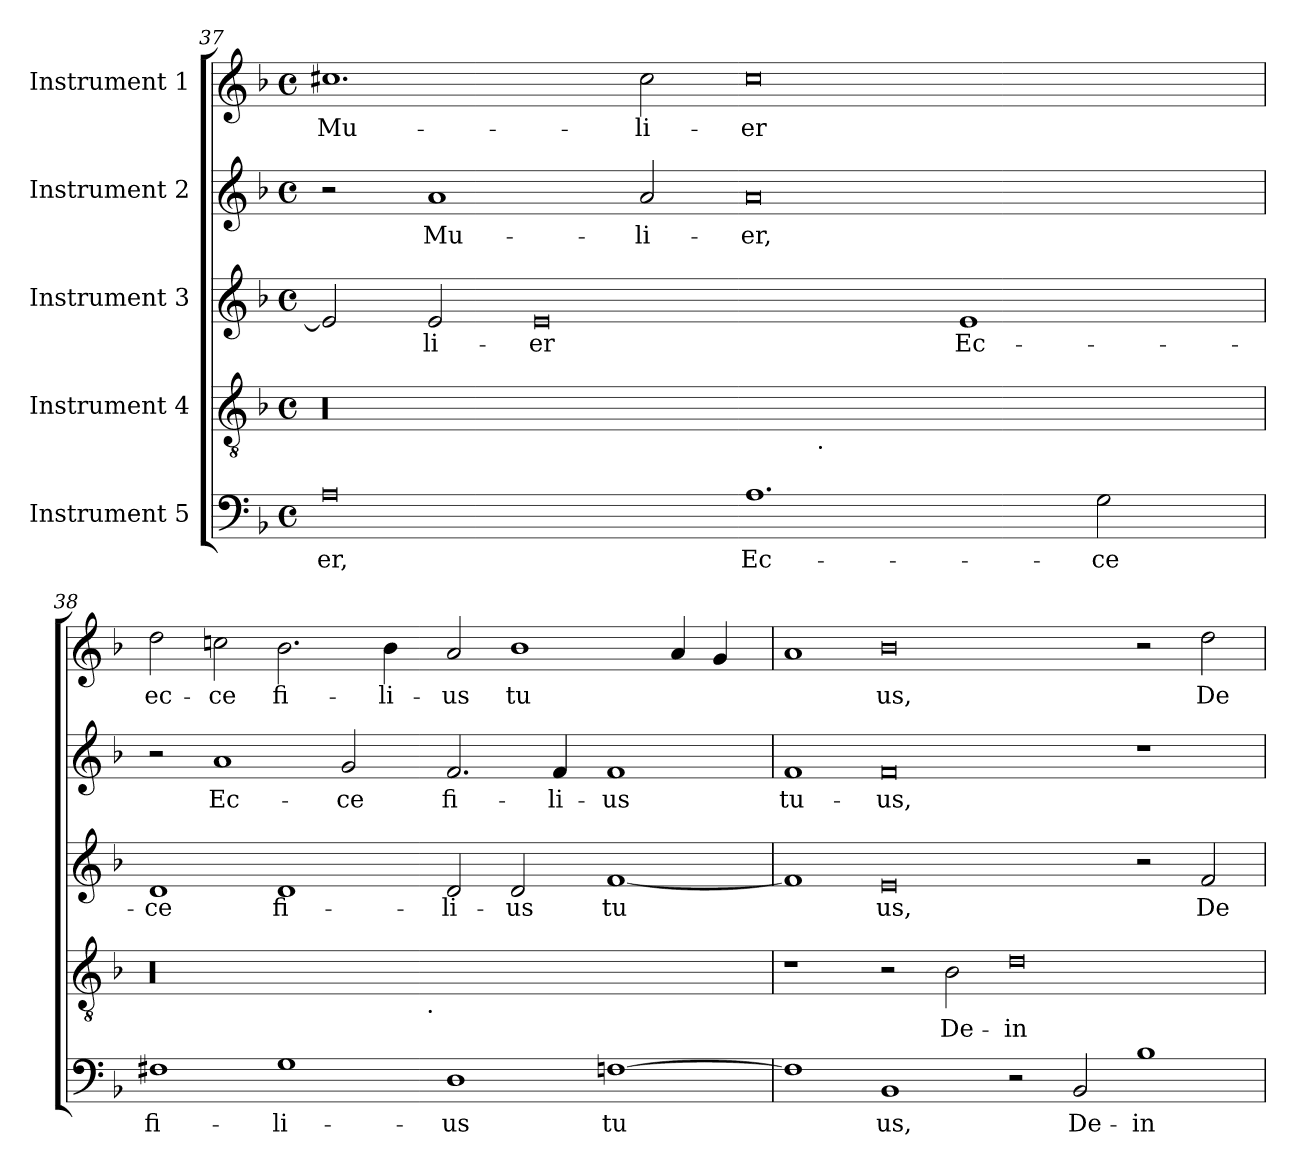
**kern	**text	**kern	**text	**kern	**text	**kern	**text	**kern	**text
*part5	*part5	*part4	*part4	*part3	*part3	*part2	*part2	*part1	*part1
*staff5	*staff5	*staff4	*staff4	*staff3	*staff3	*staff2	*staff2	*staff1	*staff1
*I"Instrument 5	*	*I"Instrument 4	*	*I"Instrument 3	*	*I"Instrument 2	*	*I"Instrument 1	*
*clefF4	*	*clefGv2	*	*clefG2	*	*clefG2	*	*clefG2	*
*k[b-]	*	*k[b-]	*	*k[b-]	*	*k[b-]	*	*k[b-]	*
*F:	*	*F:	*	*F:	*	*F:	*	*F:	*
*M4/4	*	*M4/4	*	*M4/4	*	*M4/4	*	*M4/4	*
*met(c)	*	*met(c)	*	*met(c)	*	*met(c)	*	*met(c)	*
=37	=37	=37	=37	=37	=37	=37	=37	=37	=37
!	!LO:LY:b:rj	!	!	!	!LO:LY:b:rj	!	!	!	!LO:LY:b:rj
*	*	*^	*	*	*	*	*	*	*
0A	-er,	00r	1ryy	.	2e/]	--	2r	.	1.cc#X	Mu-
!	!	!	!	!	!	!LO:LY:b:rj	!	!LO:LY:b:rj	!	!
.	.	.	.	.	2e/	-li-	1a	Mu-	.	.
!	!	!	!	!	!	!LO:LY:b:rj	!	!	!	!
.	.	.	1ryy	.	0e	-er	.	.	.	.
!	!	!	!	!	!	!	!	!LO:LY:b:rj	!	!LO:LY:b:rj
.	.	.	.	.	.	.	2a/	-li-	2cc#\	-li-
!	!LO:LY:b:rj	!	!	!	!	!	!	!LO:LY:b:rj	!	!LO:LY:b:rj
1.A	Ec-	.	8ryy	.	.	.	0a	-er,	0cc#	-er
.	.	.	32.ryy	.	.	.	.	.	.	.
!	!	!	!LO:TX:b:t=.	!	!	!	!	!	!	!
.	.	.	1ryy	.	.	.	.	.	.	.
!	!	!	!	!	!	!LO:LY:b:rj	!	!	!	!
.	.	.	.	.	1e	Ec-	.	.	.	.
.	.	.	2ryy	.	.	.	.	.	.	.
!	!LO:LY:b:rj	!	!	!	!	!	!	!	!	!
2G\	-ce	.	.	.	.	.	.	.	.	.
.	.	.	4ryy	.	.	.	.	.	.	.
.	.	.	16ryy	.	.	.	.	.	.	.
.	.	.	64ryy	.	.	.	.	.	.	.
!!LO:PB:g=z
=38	=38	=38	=38	=38	=38	=38	=38	=38	=38	=38
!	!LO:LY:b:rj	!	!	!	!	!LO:LY:b:rj	!	!	!	!LO:LY:b:rj
1F#X	fi-	00r	1ryy	.	1d	-ce	2r	.	2dd\	ec-
!	!	!	!	!	!	!	!	!LO:LY:b:rj	!	!LO:LY:b:rj
.	.	.	.	.	.	.	1a	Ec-	2ccn\	-ce
!	!LO:LY:b:rj	!	!	!	!	!LO:LY:b:rj	!	!	!	!LO:LY:b:rj
1G	-li-	.	2ryy	.	1d	fi-	.	.	2.b-\	fi-
!	!	!	!	!	!	!	!	!LO:LY:b:rj	!	!
.	.	.	4ryy	.	.	.	2g/	-ce	.	.
!	!	!	!	!	!	!	!	!	!	!LO:LY:b:rj
.	.	.	8ryy	.	.	.	.	.	4b-\	-li-
.	.	.	32.ryy	.	.	.	.	.	.	.
!	!	!	!LO:TX:b:t=.	!	!	!	!	!	!	!
.	.	.	1ryy	.	.	.	.	.	.	.
!	!LO:LY:b:rj	!	!	!	!	!LO:LY:b:rj	!	!LO:LY:b:rj	!	!LO:LY:b:rj
1D	-us	.	.	.	2d/	-li-	2.f/	fi-	2a/	-us
!	!	!	!	!	!	!LO:LY:b:rj	!	!	!	!LO:LY:b:rj
.	.	.	.	.	2d/	-us	.	.	1b-	tu-
!	!	!	!	!	!	!	!	!LO:LY:b:rj	!	!
.	.	.	.	.	.	.	4f/	-li-	.	.
.	.	.	1ryy	.	.	.	.	.	.	.
!	!LO:LY:b:rj	!	!	!	!	!LO:LY:b:rj	!	!LO:LY:b:rj	!	!
[>1Fn	tu-	.	.	.	[<1f	tu-	1f	-us	.	.
!	!	!	!	!	!	!	!	!	!	!LO:LY:b:rj
.	.	.	.	.	.	.	.	.	4a/	--
!	!	!	!	!	!	!	!	!	!	!LO:LY:b:rj
.	.	.	.	.	.	.	.	.	4g/	--
.	.	.	16ryy	.	.	.	.	.	.	.
.	.	.	64ryy	.	.	.	.	.	.	.
=39	=39	=39	=39	=39	=39	=39	=39	=39	=39	=39
!	!LO:LY:b:rj	!	!	!	!	!LO:LY:b:rj	!	!LO:LY:b:rj	!	!LO:LY:b:rj
*	*	*v	*v	*	*	*	*	*	*	*
1F]	--	1r	.	1f]	--	1f	tu-	1a	--
!	!LO:LY:b:rj	!	!	!	!LO:LY:b:rj	!	!LO:LY:b:rj	!	!LO:LY:b:rj
1BB-	-us,	2r	.	0e	-us,	0f	-us,	0b-	-us,
!	!	!	!LO:LY:b:rj	!	!	!	!	!	!
.	.	2B-\	De-	.	.	.	.	.	.
!	!	!	!LO:LY:b:rj	!	!	!	!	!	!
2r	.	0d	-in-	.	.	.	.	.	.
!	!LO:LY:b:rj	!	!	!	!	!	!	!	!
2BB-/	De-	.	.	.	.	.	.	.	.
!	!LO:LY:b:rj	!	!	!	!	!	!	!	!
1B-	-in-	.	.	2r	.	1r	.	2r	.
!	!	!	!	!	!LO:LY:b:rj	!	!	!	!LO:LY:b:rj
.	.	.	.	2f/	De-	.	.	2dd\	De-
=	=	=	=	=	=	=	=	=	=
*-	*-	*-	*-	*-	*-	*-	*-	*-	*-
